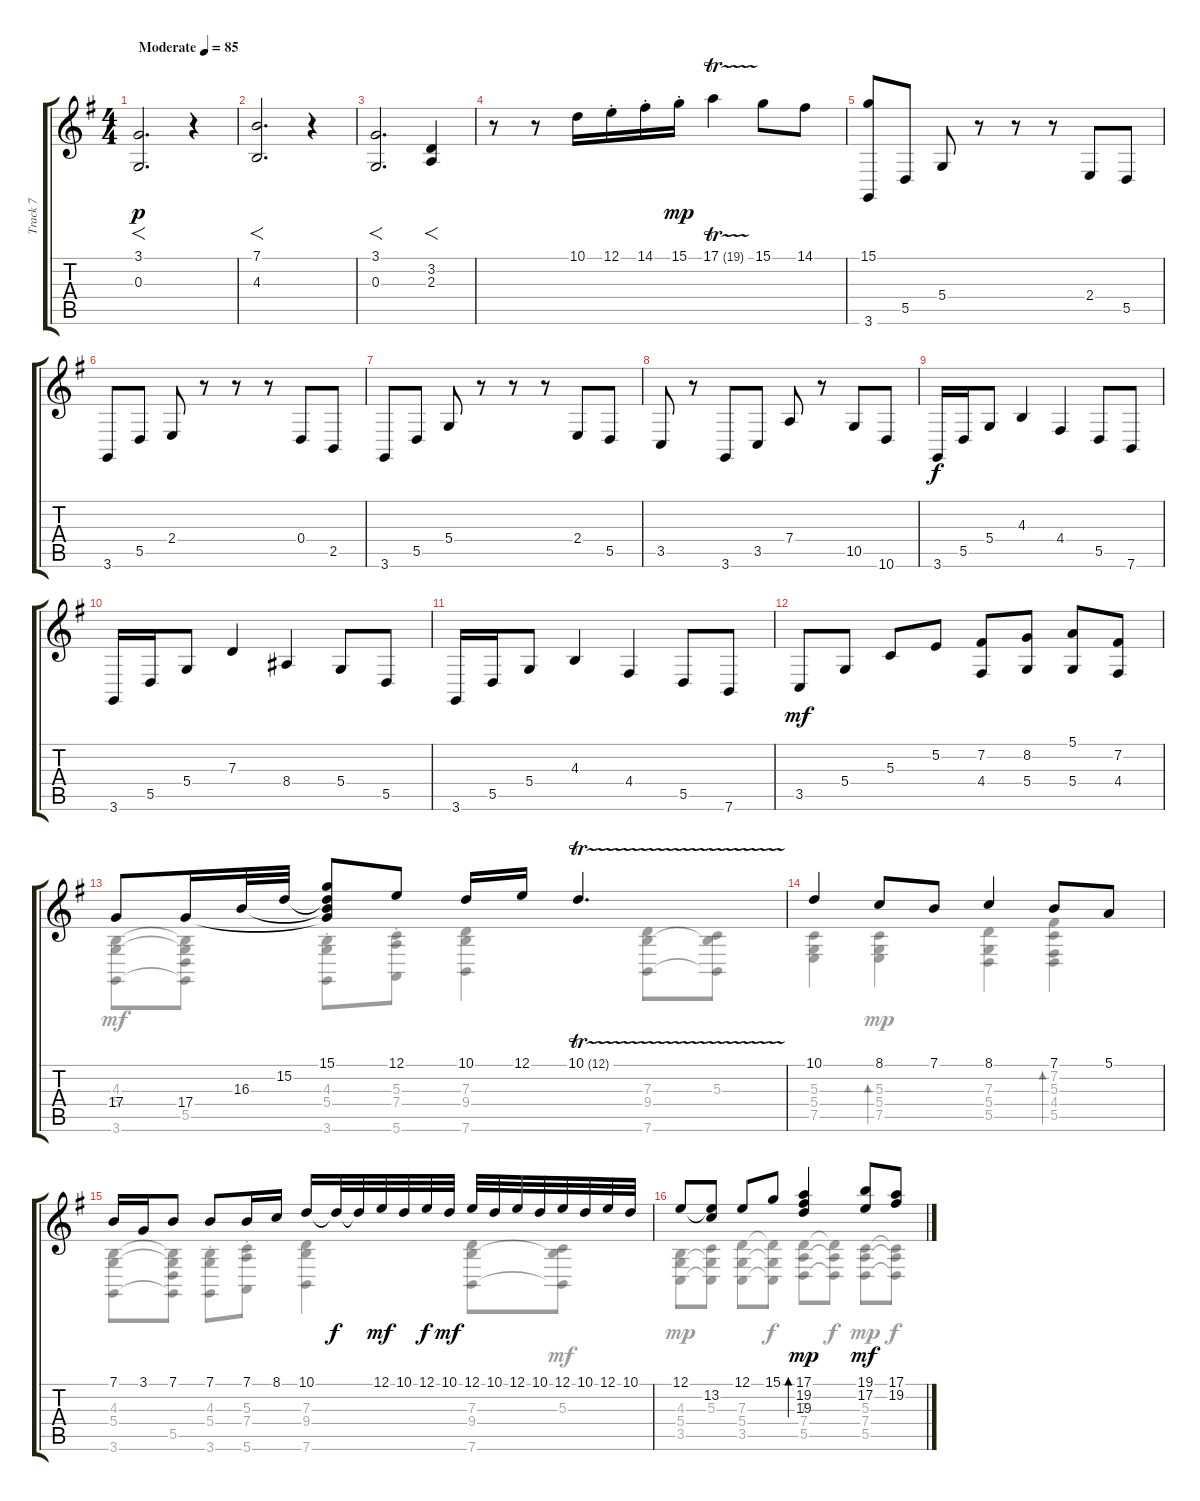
\track ("Track 7" "Track 7") {instrument piccolo}
\staff {score tabs}
\tuning (E4 B3 G3 D3 A2 E2) {hide}
\voice
\ts (4 4)
\tempo (85 "Moderate")
\clef g2
\ks g
(3.1 0.3).2{f d dy p instrument piccolo} r.4 |
(7.1 4.3).2{f d} r.4 |
(3.1 0.3).2{f d} (3.2 2.3).4{f} |
r.8 r.8 10.1.16 12.1{st}.16 14.1{st}.16 15.1{st}.16{dy mp} 17.1{tr (19 32)}.4 15.1.8 14.1.8 |
(15.1 3.6).8 5.5.8 5.4.8 r.8 r.8 r.8 2.4.8 5.5.8 |
3.6.8 5.5.8 2.4.8 r.8 r.8 r.8 0.4.8 2.5.8 |
3.6.8 5.5.8 5.4.8 r.8 r.8 r.8 2.4.8 5.5.8 |
3.5.8 r.8 3.6.8 3.5.8 7.4.8 r.8 10.5.8 10.6.8 |
3.6.16{dy f volume 11 instrument harpsichord} 5.5.16 5.4.8 4.3.4 4.4.4 5.5.8 7.6.8 |
3.6.16 5.5.16 5.4.8 7.3.4 8.4.4 5.4.8 5.5.8 |
3.6.16 5.5.16 5.4.8 4.3.4 4.4.4 5.5.8 7.6.8 |
3.5.8{dy mf} 5.4.8 5.3.8 5.2.8 (7.2 4.4).8 (8.2 5.4).8 (5.1 5.4).8 (7.2 4.4).8 |
17.4.8{volume 13 instrument acousticgrandpiano} 17.4.16 16.3.32 15.2.32 (15.1 15.2{t} 16.3{t} 17.4{t}).8 12.1.8 10.1.16 12.1.16 10.1{tr (12 32)}.4{d} |
10.1.4 8.1.8 7.1.8 8.1.4 7.1.8 5.1.8 |
7.1.16 3.1.16 7.1.8 7.1.8 7.1.16 8.1.16 10.1.16 10.1{t}.32{dy f} 10.1{t}.32 12.1.32{dy mf} 10.1.32 12.1.32{dy f} 10.1.32{dy mf} 12.1.32 10.1.32 12.1.32 10.1.32 12.1.32 10.1.32 12.1.32 10.1.32 |
12.1.8 (12.1{t} 13.2).8 12.1.8 15.1.8 (17.1 19.2 19.3).4{bd 120 dy mp} (19.1 17.2).8{dy mf} (17.1 19.2).8
\voice
\clef g2
\ottava regular
\simile none
\ks g
|
|
|
|
|
|
|
|
|
|
|
|
(4.3 5.4 3.6).8 (4.3{t} 5.4{t} 5.5 3.6{t}).8 (4.3{st} 5.4{st} 3.6).8 (5.3{st} 7.4{st} 5.6).8 (7.3 9.4 7.6).4 (7.3 9.4 7.6).8 (5.3 9.4{t} 7.6{t}).8{dy mf} |
(5.3 5.4 7.5).4 (5.3 5.4 7.5).4{bd 60 dy mp} (7.3 5.4 5.5).4 (7.2 5.3 4.4 5.5).4{bd 120} |
(4.3 5.4 3.6).8 (4.3{t} 5.4{t} 5.5 3.6{t}).8 (4.3{st} 5.4{st} 3.6).8 (5.3{st} 7.4{st} 5.6).8 (7.3 9.4 7.6).4 (7.3 9.4 7.6).8 (5.3 9.4{t} 7.6{t}).8{dy mf} |
(4.3 5.4 3.5).8{dy mp} (5.3 5.4{t} 3.5{t}).8 (7.3 5.4 3.5).8 (7.3{t} 5.4{t} 3.5{t}).8{dy f} (7.3 7.4 5.5).8{dy mp} (7.3{t} 7.4{t} 5.5{t}).8{dy f} (5.3 7.4 5.5).8{dy mp} (5.3{t} 7.4{t} 5.5{t}).8{dy f}
